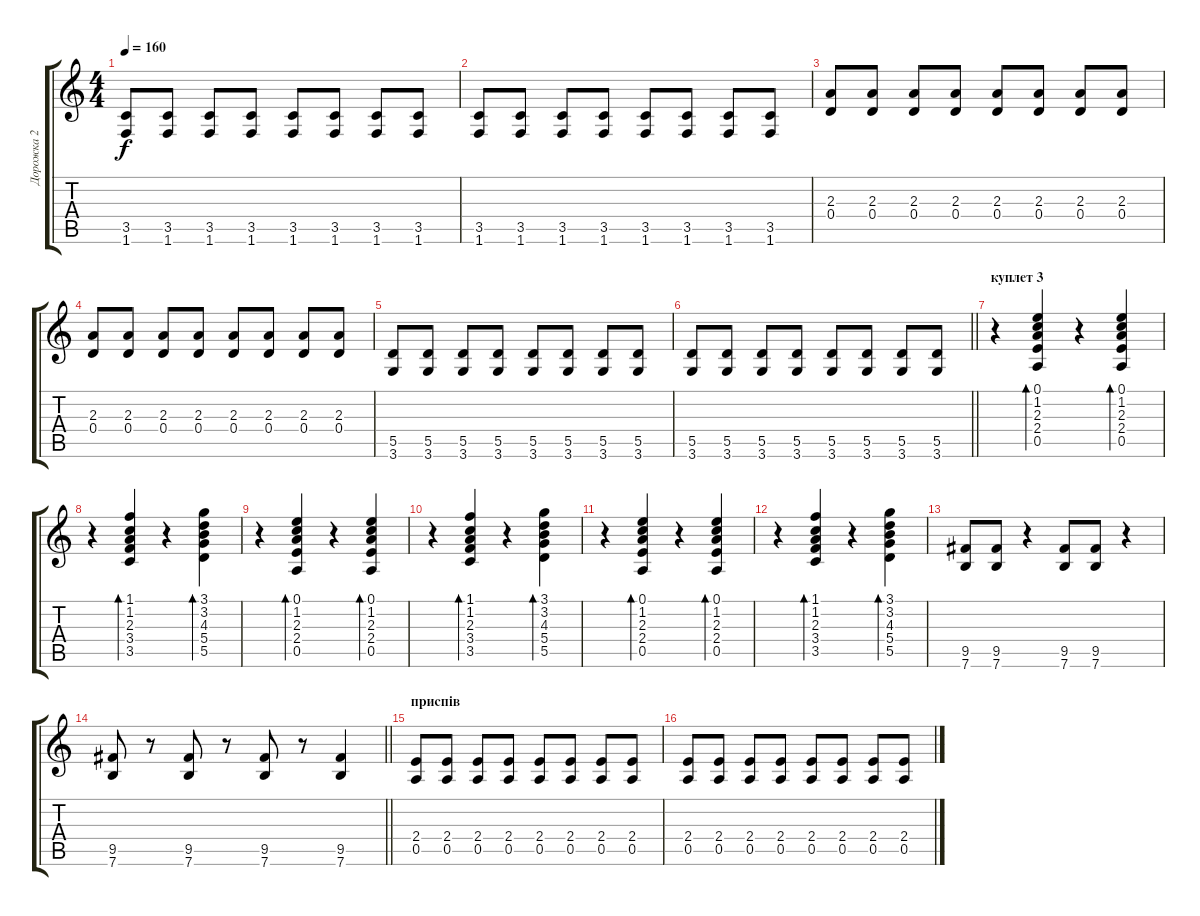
\track ("Дорожка 2" "Дорожка 2") {instrument acousticguitarsteel}
\staff {score tabs}
\tuning (E4 B3 G3 D3 A2 E2) {hide}
\ts (4 4)
\tempo 160
\clef g2
\ks c
(3.5 1.6).8{dy f} (3.5 1.6).8 (3.5 1.6).8 (3.5 1.6).8 (3.5 1.6).8 (3.5 1.6).8 (3.5 1.6).8 (3.5 1.6).8 |
(3.5 1.6).8 (3.5 1.6).8 (3.5 1.6).8 (3.5 1.6).8 (3.5 1.6).8 (3.5 1.6).8 (3.5 1.6).8 (3.5 1.6).8 |
(2.3 0.4).8 (2.3 0.4).8 (2.3 0.4).8 (2.3 0.4).8 (2.3 0.4).8 (2.3 0.4).8 (2.3 0.4).8 (2.3 0.4).8 |
(2.3 0.4).8 (2.3 0.4).8 (2.3 0.4).8 (2.3 0.4).8 (2.3 0.4).8 (2.3 0.4).8 (2.3 0.4).8 (2.3 0.4).8 |
(5.5 3.6).8 (5.5 3.6).8 (5.5 3.6).8 (5.5 3.6).8 (5.5 3.6).8 (5.5 3.6).8 (5.5 3.6).8 (5.5 3.6).8 |
\barLineRight lightlight
(5.5 3.6).8 (5.5 3.6).8 (5.5 3.6).8 (5.5 3.6).8 (5.5 3.6).8 (5.5 3.6).8 (5.5 3.6).8 (5.5 3.6).8 |
\section ("" "куплет 3")
r.4 (0.1 1.2 2.3 2.4 0.5).4{bd 60 instrument acousticguitarsteel} r.4 (0.1 1.2 2.3 2.4 0.5).4{bd 60} |
r.4 (1.1 1.2 2.3 3.4 3.5).4{bd 60} r.4 (3.1 3.2 4.3 5.4 5.5).4{bd 60} |
r.4 (0.1 1.2 2.3 2.4 0.5).4{bd 60} r.4 (0.1 1.2 2.3 2.4 0.5).4{bd 60} |
r.4 (1.1 1.2 2.3 3.4 3.5).4{bd 60} r.4 (3.1 3.2 4.3 5.4 5.5).4{bd 60} |
r.4 (0.1 1.2 2.3 2.4 0.5).4{bd 60} r.4 (0.1 1.2 2.3 2.4 0.5).4{bd 60} |
r.4 (1.1 1.2 2.3 3.4 3.5).4{bd 60} r.4 (3.1 3.2 4.3 5.4 5.5).4{bd 60} |
(9.5 7.6).8{instrument acousticguitarsteel} (9.5 7.6).8 r.4 (9.5 7.6).8 (9.5 7.6).8 r.4 |
\barLineRight lightlight
(9.5 7.6).8 r.8 (9.5 7.6).8 r.8 (9.5 7.6).8 r.8 (9.5 7.6).4 |
\section ("" "приспів")
(2.4 0.5).8 (2.4 0.5).8 (2.4 0.5).8 (2.4 0.5).8 (2.4 0.5).8 (2.4 0.5).8 (2.4 0.5).8 (2.4 0.5).8 |
(2.4 0.5).8 (2.4 0.5).8 (2.4 0.5).8 (2.4 0.5).8 (2.4 0.5).8 (2.4 0.5).8 (2.4 0.5).8 (2.4 0.5).8
